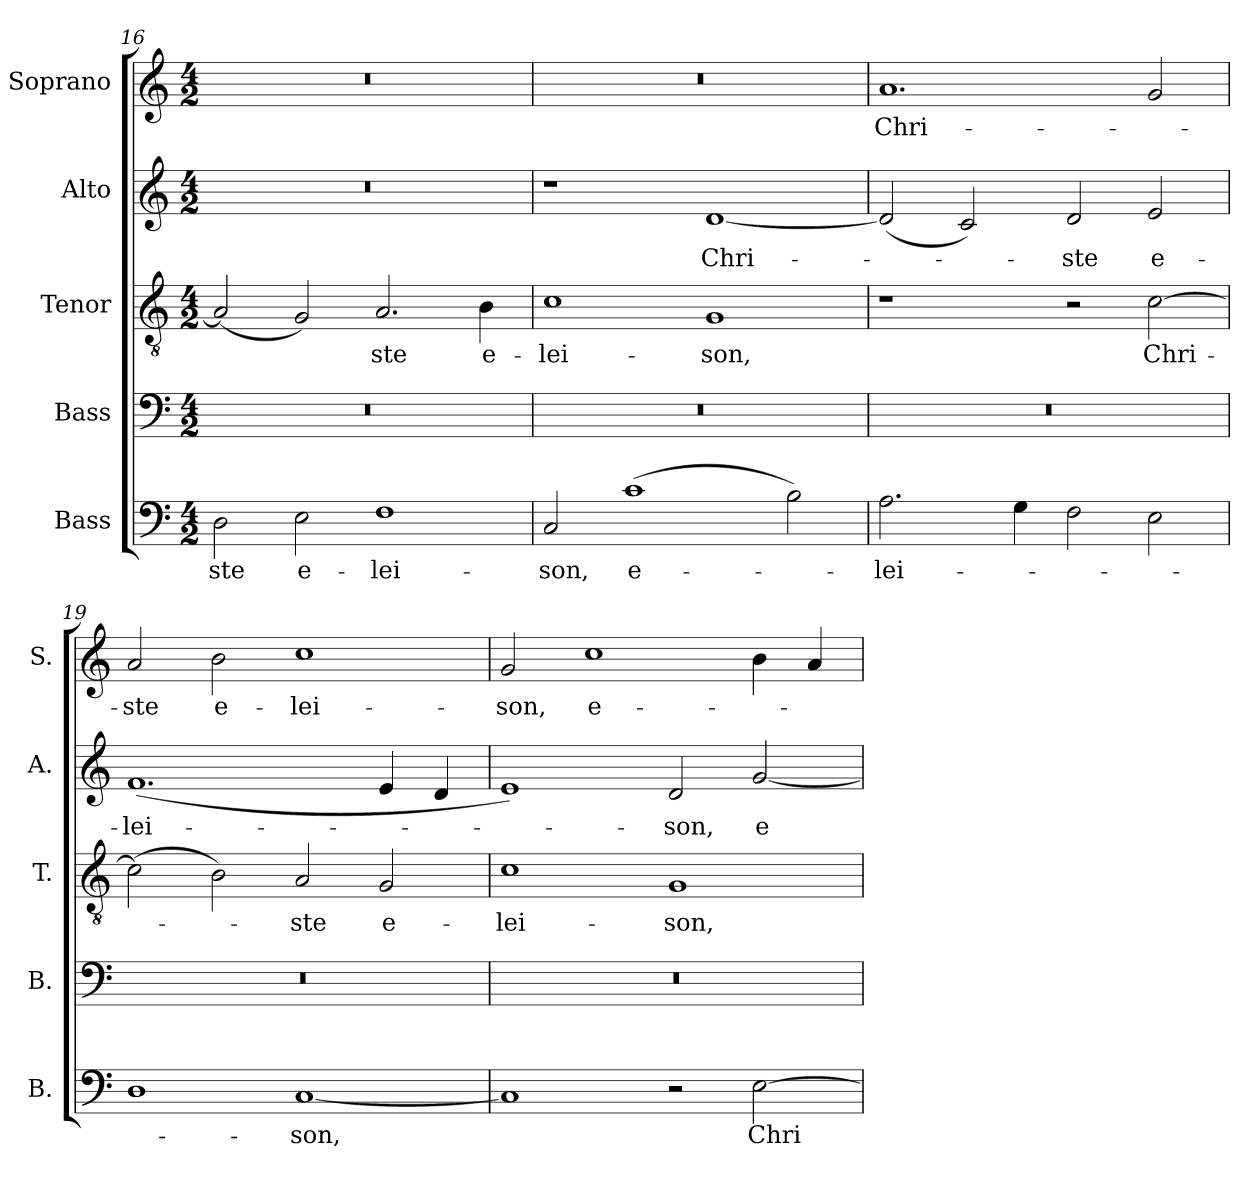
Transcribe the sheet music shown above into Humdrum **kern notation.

**kern	**text	**kern	**kern	**text	**kern	**text	**kern	**text
*part5	*part5	*part4	*part3	*part3	*part2	*part2	*part1	*part1
*staff5	*staff5	*staff4	*staff3	*staff3	*staff2	*staff2	*staff1	*staff1
*I"Bass	*	*I"Bass	*I"Tenor	*	*I"Alto	*	*I"Soprano	*
*I'B.	*	*I'B.	*I'T.	*	*I'A.	*	*I'S.	*
*clefF4	*	*clefF4	*clefGv2	*	*clefG2	*	*clefG2	*
*	*	*	*ITrd7c12	*	*	*	*	*
*k[]	*	*k[]	*k[]	*	*k[]	*	*k[]	*
*C:	*	*C:	*C:	*	*C:	*	*C:	*
*M4/2	*	*M4/2	*M4/2	*	*M4/2	*	*M4/2	*
=16	=16	=16	=16	=16	=16	=16	=16	=16
!	!LO:LY:b:color=#000000	!LO:N:vis=1	!	!	!LO:N:vis=1	!	!LO:N:vis=1	!
2Di\	-ste	0r	(2AAi/]	.	0r	.	(0r	.
!	!LO:LY:b:color=#000000	!	!	!	!	!	!	!
2Ei\	e-	.	2GGi/)	.	.	.	.	.
!	!LO:LY:b:color=#000000	!	!	!	!	!	!	!
!	!	!	!	!LO:LY:b:color=#000000	!	!	!	!
1Fi	-lei-	.	2.AAi/	-ste	.	.	.	.
!	!	!	!	!LO:LY:b:color=#000000	!	!	!	!
.	.	.	4BBi\	e-	.	.	.	.
=17	=17	=17	=17	=17	=17	=17	=17	=17
!	!LO:LY:b:color=#000000	!LO:N:vis=1	!	!	!	!	!	!
!	!	!	!	!LO:LY:b:color=#000000	!	!	!LO:N:vis=1	!
2Ci/	-son,	0r	1Ci	-lei-	1r	.	0r	.
!	!LO:LY:b:color=#000000	!	!	!	!	!	!	!
(1ci	e-	.	.	.	.	.	.	.
!	!	!	!	!LO:LY:b:color=#000000	!	!	!	!
!	!	!	!	!	!	!LO:LY:b:color=#000000	!	!
.	.	.	1GGi	-son,	[1di	Chri-	.	.
2Bi\)	.	.	.	.	.	.	.	.
=18	=18	=18	=18	=18	=18	=18	=18	=18
!	!LO:LY:b:color=#000000	!LO:N:vis=1	!	!	!	!	!	!
!	!	!	!	!	!	!	!	!LO:LY:b:color=#000000
2.Ai\	-lei-	0r	1r	.	(2di/]	.	1.ai	Chri-
.	.	.	.	.	2ci/)	.	.	.
4Gi\	.	.	.	.	.	.	.	.
!	!	!	!	!	!	!LO:LY:b:color=#000000	!	!
2Fi\	.	.	2r	.	2di/	-ste	.	.
!	!	!	!	!LO:LY:b:color=#000000	!	!	!	!
!	!	!	!	!	!	!LO:LY:b:color=#000000	!	!
2Ei\	.	.	[2Ci\	Chri-	2ei/	e-	2gi/)	.
=19	=19	=19	=19	=19	=19	=19	=19	=19
!	!	!LO:N:vis=1	!	!	!	!	!	!
!	!	!	!	!	!	!LO:LY:b:color=#000000	!	!
!	!	!	!	!	!	!	!	!LO:LY:b:color=#000000
1Di	.	0r	(2Ci\]	.	(1.fi	-lei-	2ai/	-ste
!	!	!	!	!	!	!	!	!LO:LY:b:color=#000000
.	.	.	2BBi\)	.	.	.	2bi\	e-
!	!LO:LY:b:color=#000000	!	!	!	!	!	!	!
!	!	!	!	!LO:LY:b:color=#000000	!	!	!	!
!	!	!	!	!	!	!	!	!LO:LY:b:color=#000000
[1Ci	-son,	.	2AAi/	-ste	.	.	1cci	-lei-
!	!	!	!	!LO:LY:b:color=#000000	!	!	!	!
.	.	.	2GGi/	e-	4ei/	.	.	.
.	.	.	.	.	4di/	.	.	.
!!LO:PB:g=z
=20	=20	=20	=20	=20	=20	=20	=20	=20
!	!	!LO:N:vis=1	!	!	!	!	!	!
!	!	!	!	!LO:LY:b:color=#000000	!	!	!	!
!	!	!	!	!	!	!	!	!LO:LY:b:color=#000000
1Ci]	.	0r	1Ci	-lei-	1ei)	.	2gi/	-son,
!	!	!	!	!	!	!	!	!LO:LY:b:color=#000000
.	.	.	.	.	.	.	1cci	e-
!	!	!	!	!LO:LY:b:color=#000000	!	!	!	!
!	!	!	!	!	!	!LO:LY:b:color=#000000	!	!
2r	.	.	1GGi	-son,	2di/	-son,	.	.
!	!LO:LY:b:color=#000000	!	!	!	!	!	!	!
!	!	!	!	!	!	!LO:LY:b:color=#000000	!	!
[2Ei\	Chri-	.	.	.	[2gi/	e-	4bi\	.
.	.	.	.	.	.	.	4ai/	.
=	=	=	=	=	=	=	=	=
*-	*-	*-	*-	*-	*-	*-	*-	*-
